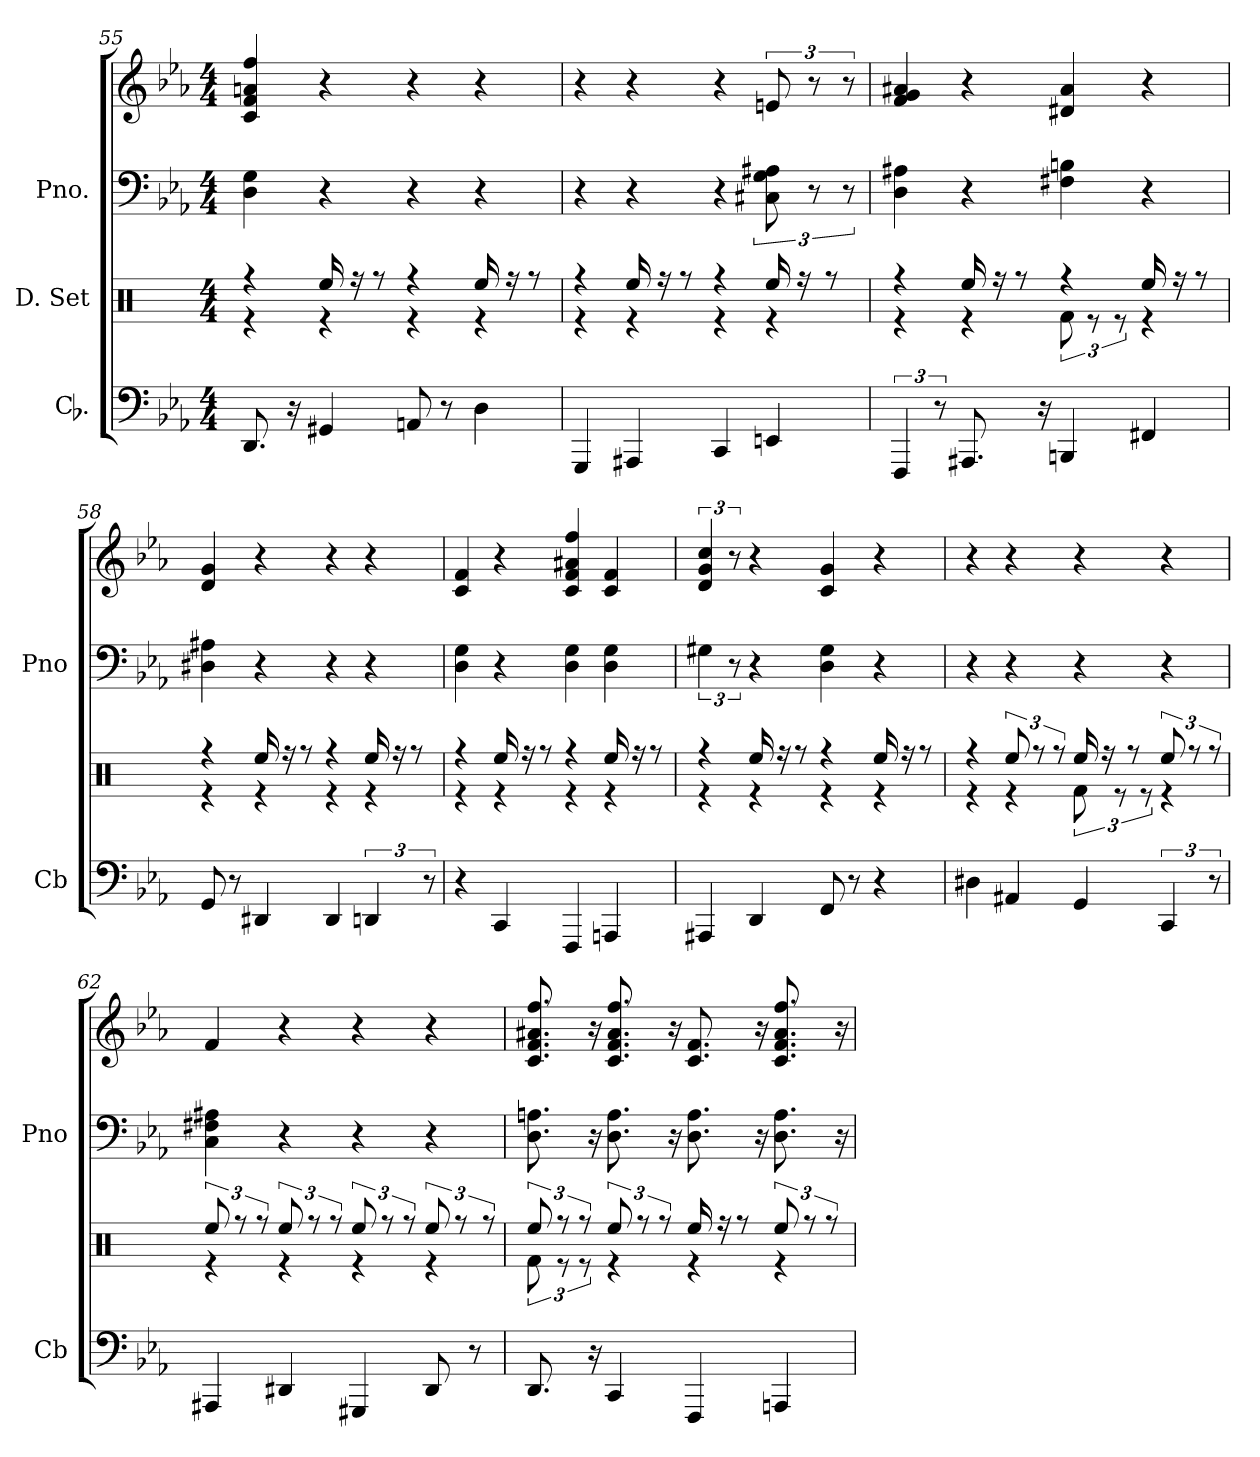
**kern	**kern	**kern	**kern
*part3	*part2	*part1	*part1
*staff4	*staff3	*staff2	*staff1
*I"Cb.	*I"D. Set	*I"Pno.	*
*I'Cb	*	*I'Pno	*
*clefF4	*clefX	*clefF4	*clefG2
*k[b-e-a-]	*k[]	*k[b-e-a-]	*k[b-e-a-]
*M4/4	*M4/4	*M4/4	*M4/4
=55	=55	=55	=55
*	*^	*	*
8.DD	4re	4rff	4D 4G	4c 4f 4an 4ff
16r	.	.	.	.
4GG#X	4re	16Ree/	4r	4r
.	.	16rff	.	.
.	.	8rff	.	.
8AAn	4re	4rff	4r	4r
8r	.	.	.	.
4D	4re	16Ree/	4r	4r
.	.	16rff	.	.
.	.	8rff	.	.
=56	=56	=56	=56	=56
4GGG	4re	4rff	4r	4r
4AAA#X	4re	16Ree/	4r	4r
.	.	16rff	.	.
.	.	8rff	.	.
4CC	4re	4rff	4r	4r
4EEn	4re	16Ree/	12C#X 12G 12A#X	12en
.	.	16rff	.	.
.	.	.	12r	12r
.	.	8rff	.	.
.	.	.	12r	12r
=57	=57	=57	=57	=57
6FFF	4re	4rff	4D 4A#X	4f 4g 4a#X
12r	.	.	.	.
8.AAA#X	4re	16Ree/	4r	4r
.	.	16rff	.	.
.	.	8rff	.	.
16r	.	.	.	.
4BBBn	12Rf\	4rff	4F#X 4Bn	4d#X 4a#
.	12re	.	.	.
.	12re	.	.	.
4FF#X	4re	16Ree/	4r	4r
.	.	16rff	.	.
.	.	8rff	.	.
=58	=58	=58	=58	=58
8GG	4re	4rff	4D#X 4A#X	4d 4g
8r	.	.	.	.
4DD#X	4re	16Ree/	4r	4r
.	.	16rff	.	.
.	.	8rff	.	.
4DD#	4re	4rff	4r	4r
6DDn	4re	16Ree/	4r	4r
.	.	16rff	.	.
.	.	8rff	.	.
12r	.	.	.	.
=59	=59	=59	=59	=59
4r	4re	4rff	4D 4G	4c 4f
4CC	4re	16Ree/	4r	4r
.	.	16rff	.	.
.	.	8rff	.	.
4FFF	4re	4rff	4D 4G	4c 4f 4a#X 4ff
4AAAn	4re	16Ree/	4D 4G	4c 4f
.	.	16rff	.	.
.	.	8rff	.	.
=60	=60	=60	=60	=60
4AAA#X	4re	4rff	6G#X	6d 6g 6cc
.	.	.	12r	12r
4DD	4re	16Ree/	4r	4r
.	.	16rff	.	.
.	.	8rff	.	.
8FF	4re	4rff	4D 4G#	4c 4g
8r	.	.	.	.
4r	4re	16Ree/	4r	4r
.	.	16rff	.	.
.	.	8rff	.	.
=61	=61	=61	=61	=61
4D#X	4re	4rff	4r	4r
4AA#X	4re	12Ree/	4r	4r
.	.	12rff	.	.
.	.	12rff	.	.
4GG	12Rf\	16Ree/	4r	4r
.	.	16rff	.	.
.	12re	.	.	.
.	.	8rff	.	.
.	12re	.	.	.
6CC	4re	12Ree/	4r	4r
.	.	12rff	.	.
12r	.	12rff	.	.
=62	=62	=62	=62	=62
4AAA#X	4re	12Ree/	4C 4F#X 4A#X	4f
.	.	12rff	.	.
.	.	12rff	.	.
4DD#X	4re	12Ree/	4r	4r
.	.	12rff	.	.
.	.	12rff	.	.
4GGG#X	4re	12Ree/	4r	4r
.	.	12rff	.	.
.	.	12rff	.	.
8DD#	4re	12Ree/	4r	4r
.	.	12rff	.	.
8r	.	.	.	.
.	.	12rff	.	.
=63	=63	=63	=63	=63
8.DD	12Rf\	12Ree/	8.D 8.An	8.c 8.f 8.a#X 8.ff
.	12re	12rff	.	.
.	12re	12rff	.	.
16r	.	.	16r	16r
4CC	4re	12Ree/	8.D 8.A	8.c 8.f 8.a# 8.ff
.	.	12rff	.	.
.	.	12rff	.	.
.	.	.	16r	16r
4FFF	4re	16Ree/	8.D 8.A	8.c 8.f
.	.	16rff	.	.
.	.	8rff	.	.
.	.	.	16r	16r
4AAAn	4re	12Ree/	8.D 8.A	8.c 8.f 8.a# 8.ff
.	.	12rff	.	.
.	.	12rff	.	.
.	.	.	16r	16r
*	*v	*v	*	*
=	=	=	=
*-	*-	*-	*-
